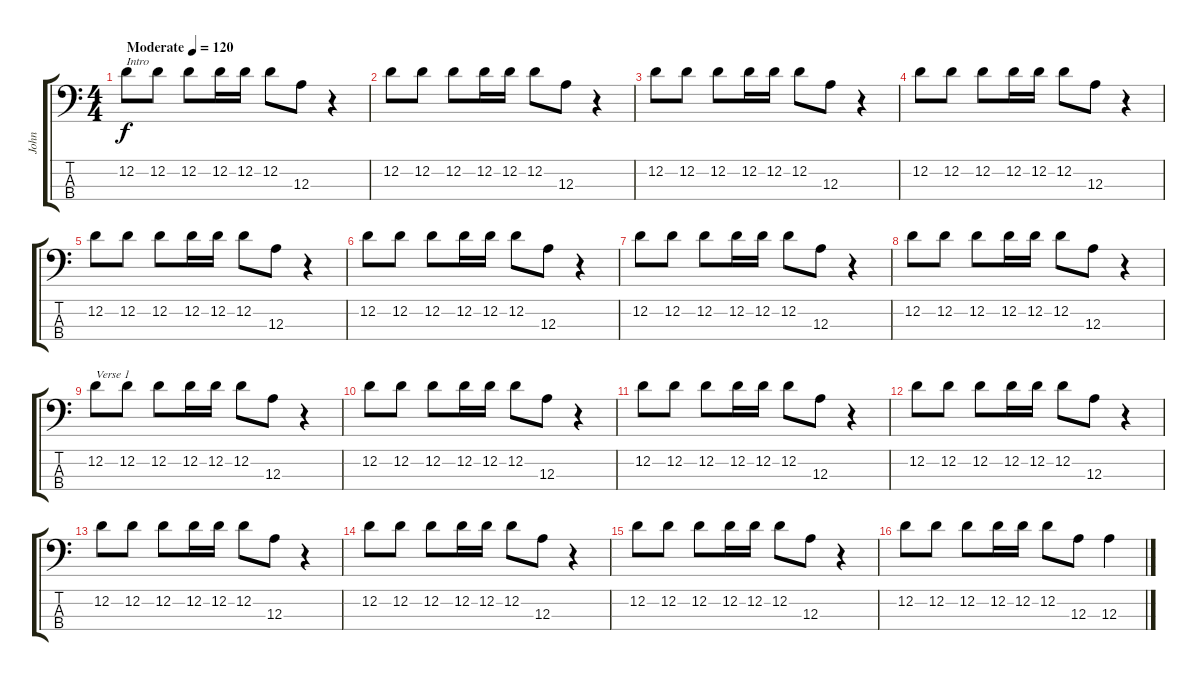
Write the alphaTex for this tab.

\track ("John" "John") {instrument electricbassfinger}
\staff {score tabs}
\tuning (G2 D2 A1 E1) {hide}
\ts (4 4)
\tempo (120 "Moderate")
\clef f4
\ks c
12.2.8{txt "Intro" dy f instrument electricbassfinger} 12.2.8 12.2.8 12.2.16 12.2.16 12.2.8 12.3.8 r.4 |
12.2.8 12.2.8 12.2.8 12.2.16 12.2.16 12.2.8 12.3.8 r.4 |
12.2.8 12.2.8 12.2.8 12.2.16 12.2.16 12.2.8 12.3.8 r.4 |
12.2.8 12.2.8 12.2.8 12.2.16 12.2.16 12.2.8 12.3.8 r.4 |
12.2.8 12.2.8 12.2.8 12.2.16 12.2.16 12.2.8 12.3.8 r.4 |
12.2.8 12.2.8 12.2.8 12.2.16 12.2.16 12.2.8 12.3.8 r.4 |
12.2.8 12.2.8 12.2.8 12.2.16 12.2.16 12.2.8 12.3.8 r.4 |
12.2.8 12.2.8 12.2.8 12.2.16 12.2.16 12.2.8 12.3.8 r.4 |
12.2.8{txt "Verse 1"} 12.2.8 12.2.8 12.2.16 12.2.16 12.2.8 12.3.8 r.4 |
12.2.8 12.2.8 12.2.8 12.2.16 12.2.16 12.2.8 12.3.8 r.4 |
12.2.8 12.2.8 12.2.8 12.2.16 12.2.16 12.2.8 12.3.8 r.4 |
12.2.8 12.2.8 12.2.8 12.2.16 12.2.16 12.2.8 12.3.8 r.4 |
12.2.8 12.2.8 12.2.8 12.2.16 12.2.16 12.2.8 12.3.8 r.4 |
12.2.8 12.2.8 12.2.8 12.2.16 12.2.16 12.2.8 12.3.8 r.4 |
12.2.8 12.2.8 12.2.8 12.2.16 12.2.16 12.2.8 12.3.8 r.4 |
12.2.8 12.2.8 12.2.8 12.2.16 12.2.16 12.2.8 12.3.8 12.3{ss}.4
